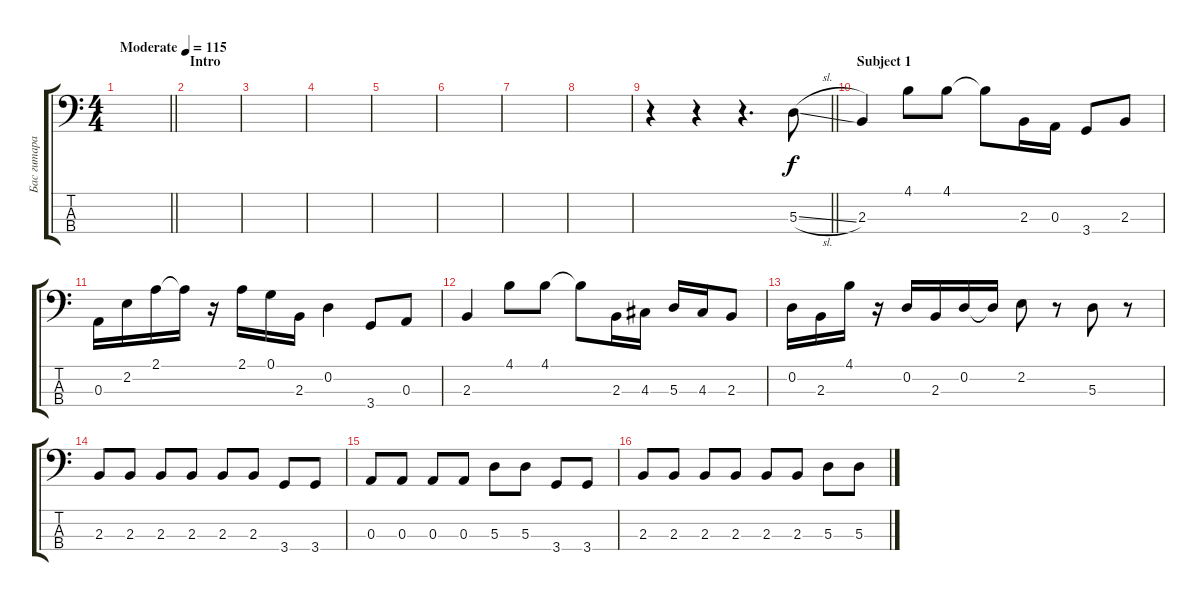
\track ("Бас гитара" "Бас гитара") {instrument fretlessbass}
\staff {score tabs}
\tuning (G2 D2 A1 E1) {hide}
\ts (4 4)
\tempo (115 "Moderate")
\clef f4
\barLineRight lightlight
\ks c
|
\section ("" "Intro")
|
|
|
|
|
|
|
\barLineRight lightlight
r.4 r.4 r.4{d} 5.3{sl}.8 |
\section ("" "Subject 1")
2.3.4 4.1.8 4.1.8 4.1{t}.8 2.3.16 0.3.16 3.4.8 2.3.8 |
0.3.16 2.2.16 2.1.16 2.1{t}.16 r.16 2.1.16 0.1.16 2.3.16 0.2.4 3.4.8 0.3.8 |
2.3.4 4.1.8 4.1.8 4.1{t}.8 2.3.16 4.3.16 5.3.16 4.3.16 2.3.8 |
0.2.16 2.3.16 4.1.16 r.16 0.2.16 2.3.16 0.2.16 0.2{t}.16 2.2.8 r.8 5.3.8 r.8 |
2.3.8 2.3.8 2.3.8 2.3.8 2.3.8 2.3.8 3.4.8 3.4.8 |
0.3.8 0.3.8 0.3.8 0.3.8 5.3.8 5.3.8 3.4.8 3.4.8 |
2.3.8 2.3.8 2.3.8 2.3.8 2.3.8 2.3.8 5.3.8 5.3.8
